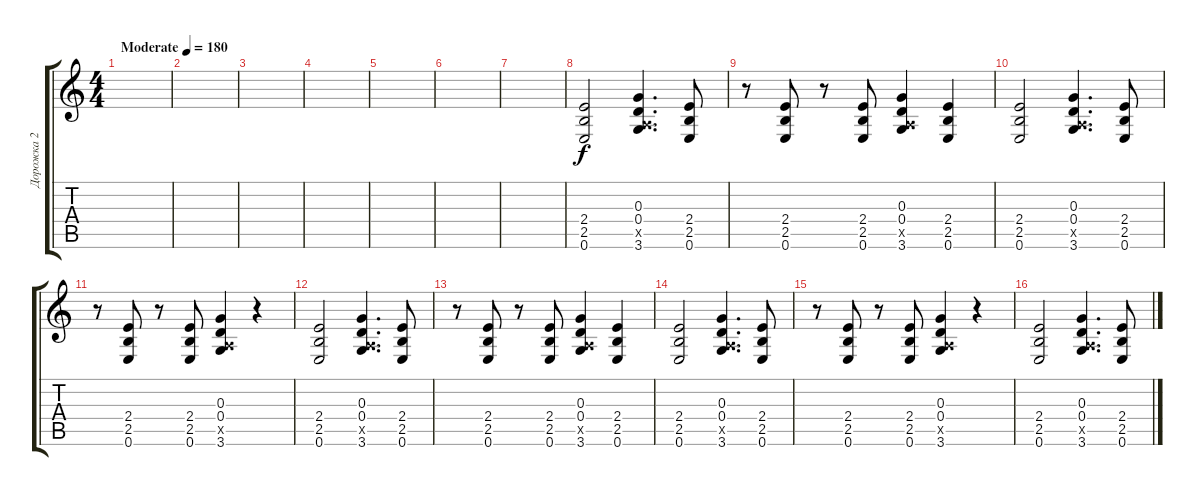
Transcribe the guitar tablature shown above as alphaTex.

\track ("Дорожка 2" "Дорожка 2") {instrument distortionguitar}
\staff {score tabs}
\tuning (E4 B3 G3 D3 A2 E2) {hide}
\ts (4 4)
\tempo (180 "Moderate")
\clef g2
\ks c
|
|
|
|
|
|
|
(2.4 2.5 0.6).2 (0.3 0.4 0.5{x} 3.6).4{d} (2.4 2.5 0.6).8 |
r.8 (2.4 2.5 0.6).8 r.8 (2.4 2.5 0.6).8 (0.3 0.4 0.5{x} 3.6).4 (2.4 2.5 0.6).4 |
(2.4 2.5 0.6).2 (0.3 0.4 0.5{x} 3.6).4{d} (2.4 2.5 0.6).8 |
r.8 (2.4 2.5 0.6).8 r.8 (2.4 2.5 0.6).8 (0.3 0.4 0.5{x} 3.6).4 r.4 |
(2.4 2.5 0.6).2 (0.3 0.4 0.5{x} 3.6).4{d} (2.4 2.5 0.6).8 |
r.8 (2.4 2.5 0.6).8 r.8 (2.4 2.5 0.6).8 (0.3 0.4 0.5{x} 3.6).4 (2.4 2.5 0.6).4 |
(2.4 2.5 0.6).2 (0.3 0.4 0.5{x} 3.6).4{d} (2.4 2.5 0.6).8 |
r.8 (2.4 2.5 0.6).8 r.8 (2.4 2.5 0.6).8 (0.3 0.4 0.5{x} 3.6).4 r.4 |
(2.4 2.5 0.6).2 (0.3 0.4 0.5{x} 3.6).4{d} (2.4 2.5 0.6).8
